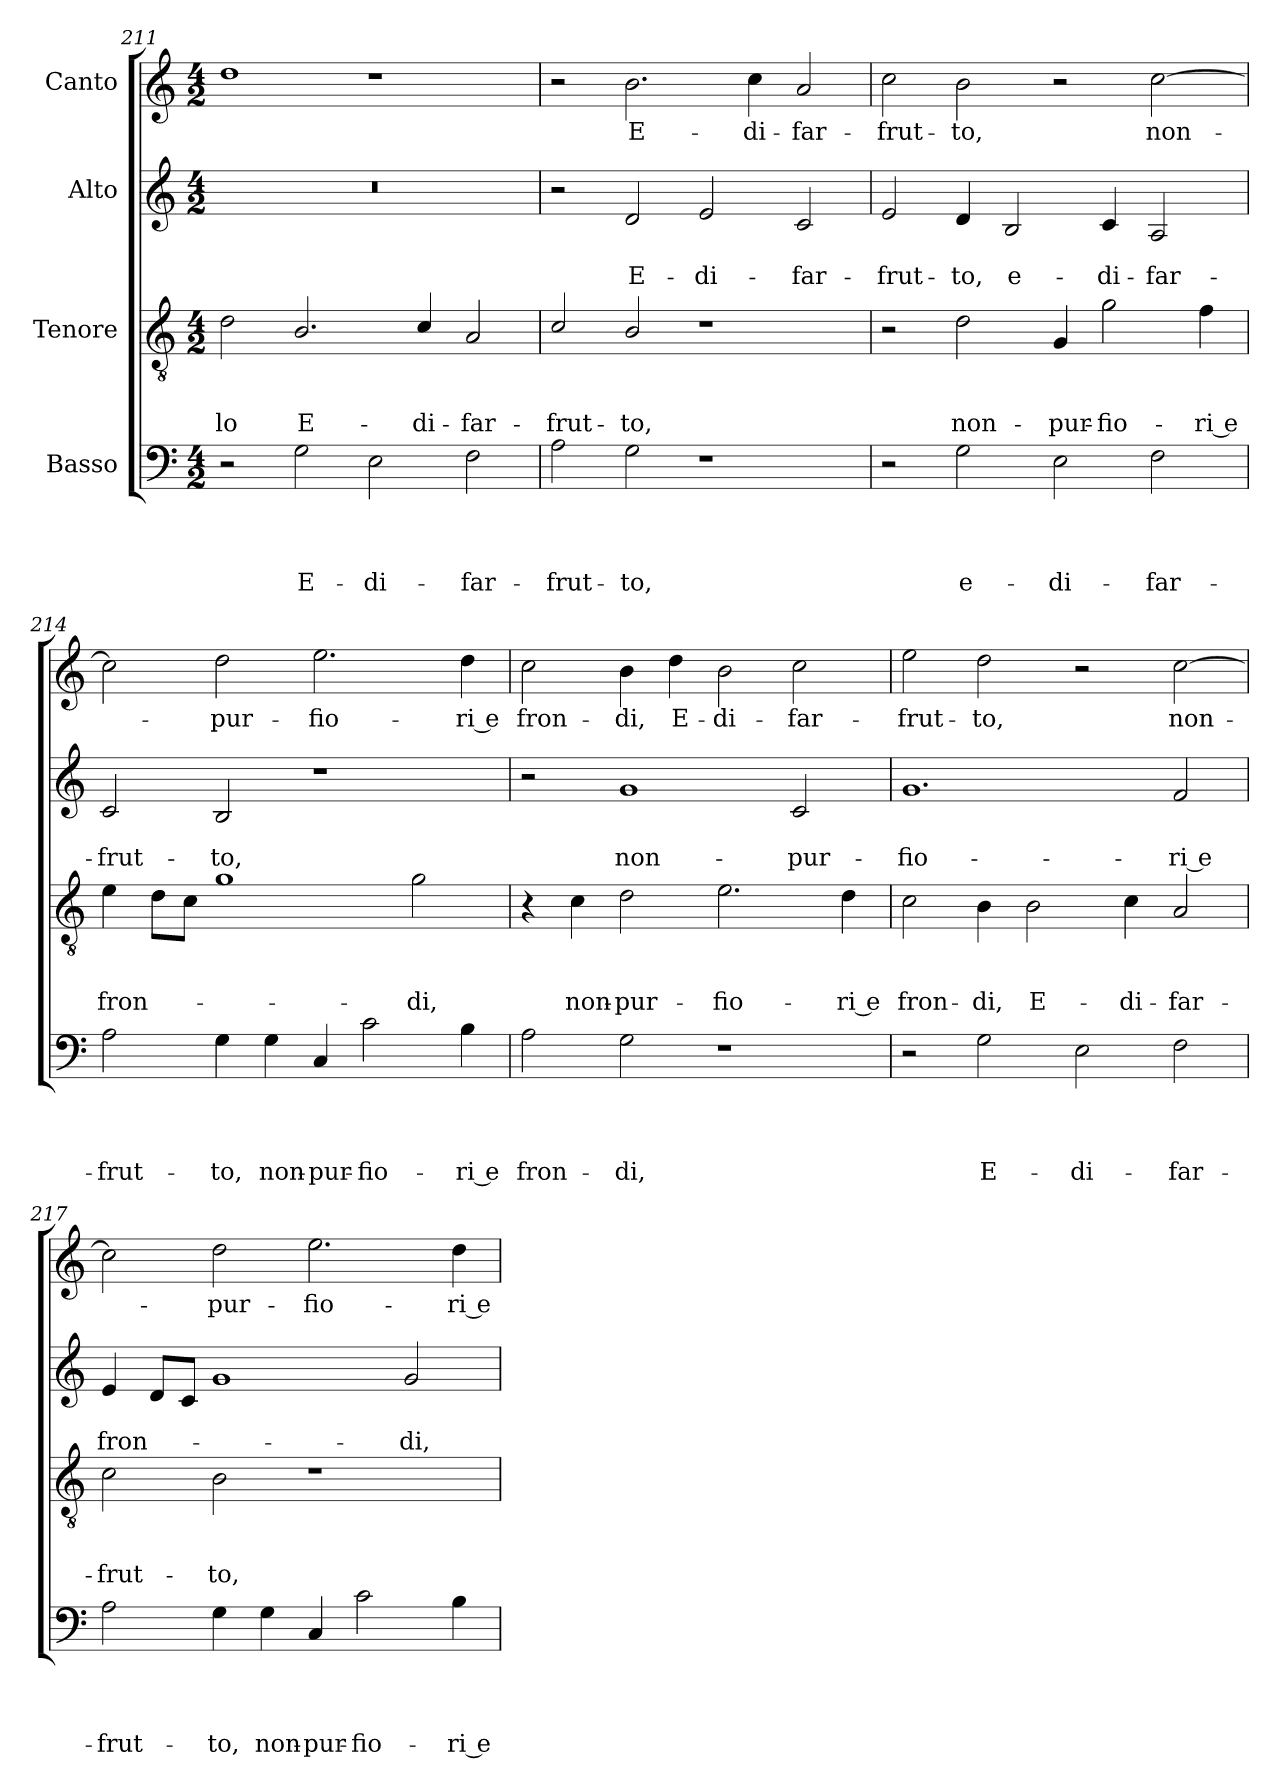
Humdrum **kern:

**kern	**text	**text	**text	**text	**kern	**text	**text	**text	**kern	**text	**text	**kern	**text
*part4	*part4	*part4	*part4	*part4	*part3	*part3	*part3	*part3	*part2	*part2	*part2	*part1	*part1
*staff4	*staff4	*staff4	*staff4	*staff4	*staff3	*staff3	*staff3	*staff3	*staff2	*staff2	*staff2	*staff1	*staff1
*I"Basso	*	*	*	*	*I"Tenore	*	*	*	*I"Alto	*	*	*I"Canto	*
*clefF4	*	*	*	*	*clefGv2	*	*	*	*clefG2	*	*	*clefG2	*
*k[]	*	*	*	*	*k[]	*	*	*	*k[]	*	*	*k[]	*
*M4/2	*	*	*	*	*M4/2	*	*	*	*M4/2	*	*	*M4/2	*
=211	=211	=211	=211	=211	=211	=211	=211	=211	=211	=211	=211	=211	=211
2r	.	.	.	.	2d\	.	.	-lo	0r	.	.	1dd\	.
2G\	.	.	.	E-	2.B/	.	.	E-	.	.	.	.	.
2E\	.	.	.	di-	.	.	.	.	.	.	.	1r	.
.	.	.	.	.	4c/	.	.	di-	.	.	.	.	.
2F\	.	.	.	far-	2A/	.	.	far-	.	.	.	.	.
=212	=212	=212	=212	=212	=212	=212	=212	=212	=212	=212	=212	=212	=212
2A\	.	.	.	frut-	2c/	.	.	frut-	2r	.	.	2r	.
2G\	.	.	.	-to,	2B/	.	.	-to,	2d/	.	E-	2.b\	E-
1r	.	.	.	.	1r	.	.	.	2e/	.	di-	.	.
.	.	.	.	.	.	.	.	.	.	.	.	4cc\	di-
.	.	.	.	.	.	.	.	.	2c/	.	far-	2a/	far-
=213	=213	=213	=213	=213	=213	=213	=213	=213	=213	=213	=213	=213	=213
2r	.	.	.	.	2r	.	.	.	2e/	.	frut-	2cc\	frut-
2G\	.	.	.	e-	2d\	.	.	non-	4d/	.	-to,	2b\	-to,
.	.	.	.	.	.	.	.	.	2B/	.	e-	.	.
2E\	.	.	.	di-	4G/	.	.	pur-	.	.	.	2r	.
.	.	.	.	.	2g\	.	.	fio-	4c/	.	di-	.	.
2F\	.	.	.	far-	.	.	.	.	2A/	.	far-	[2cc\	non-
.	.	.	.	.	4f\	.	.	-ri e	.	.	.	.	.
=214	=214	=214	=214	=214	=214	=214	=214	=214	=214	=214	=214	=214	=214
2A\	.	.	.	frut-	4e\	.	.	fron-	2c/	.	frut-	2cc\]	.
.	.	.	.	.	8d\L	.	.	.	.	.	.	.	.
.	.	.	.	.	8c\J	.	.	.	.	.	.	.	.
4G\	.	.	.	-to,	1g/	.	.	.	2B/	.	-to,	2dd\	pur-
4G\	.	.	.	non-	.	.	.	.	.	.	.	.	.
4C/	.	.	.	pur-	.	.	.	.	1r	.	.	2.ee\	fio-
2c\	.	.	.	fio-	.	.	.	.	.	.	.	.	.
.	.	.	.	.	2g\	.	.	-di,	.	.	.	.	.
4B\	.	.	.	-ri e	.	.	.	.	.	.	.	4dd\	-ri e
=215	=215	=215	=215	=215	=215	=215	=215	=215	=215	=215	=215	=215	=215
2A\	.	.	.	fron-	4r	.	.	.	2r	.	.	2cc\	fron-
.	.	.	.	.	4c\	.	.	non-	.	.	.	.	.
2G\	.	.	.	-di,	2d\	.	.	pur-	1g/	.	non-	4b\	-di,
.	.	.	.	.	.	.	.	.	.	.	.	4dd\	E-
1r	.	.	.	.	2.e\	.	.	fio-	.	.	.	2b\	di-
.	.	.	.	.	.	.	.	.	2c/	.	pur-	2cc\	far-
.	.	.	.	.	4d\	.	.	-ri e	.	.	.	.	.
=216	=216	=216	=216	=216	=216	=216	=216	=216	=216	=216	=216	=216	=216
2r	.	.	.	.	2c\	.	.	fron-	1.g/	.	fio-	2ee\	frut-
2G\	.	.	.	E-	4B\	.	.	-di,	.	.	.	2dd\	-to,
.	.	.	.	.	2B\	.	.	E-	.	.	.	.	.
2E\	.	.	.	di-	.	.	.	.	.	.	.	2r	.
.	.	.	.	.	4c\	.	.	di-	.	.	.	.	.
2F\	.	.	.	far-	2A/	.	.	far-	2f/	.	-ri e	[2cc\	non-
=217	=217	=217	=217	=217	=217	=217	=217	=217	=217	=217	=217	=217	=217
2A\	.	.	.	frut-	2c\	.	.	frut-	4e/	.	fron-	2cc\]	.
.	.	.	.	.	.	.	.	.	8d/L	.	.	.	.
.	.	.	.	.	.	.	.	.	8c/J	.	.	.	.
4G\	.	.	.	-to,	2B\	.	.	-to,	1g/	.	.	2dd\	pur-
4G\	.	.	.	non-	.	.	.	.	.	.	.	.	.
4C/	.	.	.	pur-	1r	.	.	.	.	.	.	2.ee\	fio-
2c\	.	.	.	fio-	.	.	.	.	.	.	.	.	.
.	.	.	.	.	.	.	.	.	2g/	.	-di,	.	.
4B\	.	.	.	-ri e	.	.	.	.	.	.	.	4dd\	-ri e
=	=	=	=	=	=	=	=	=	=	=	=	=	=
*-	*-	*-	*-	*-	*-	*-	*-	*-	*-	*-	*-	*-	*-
